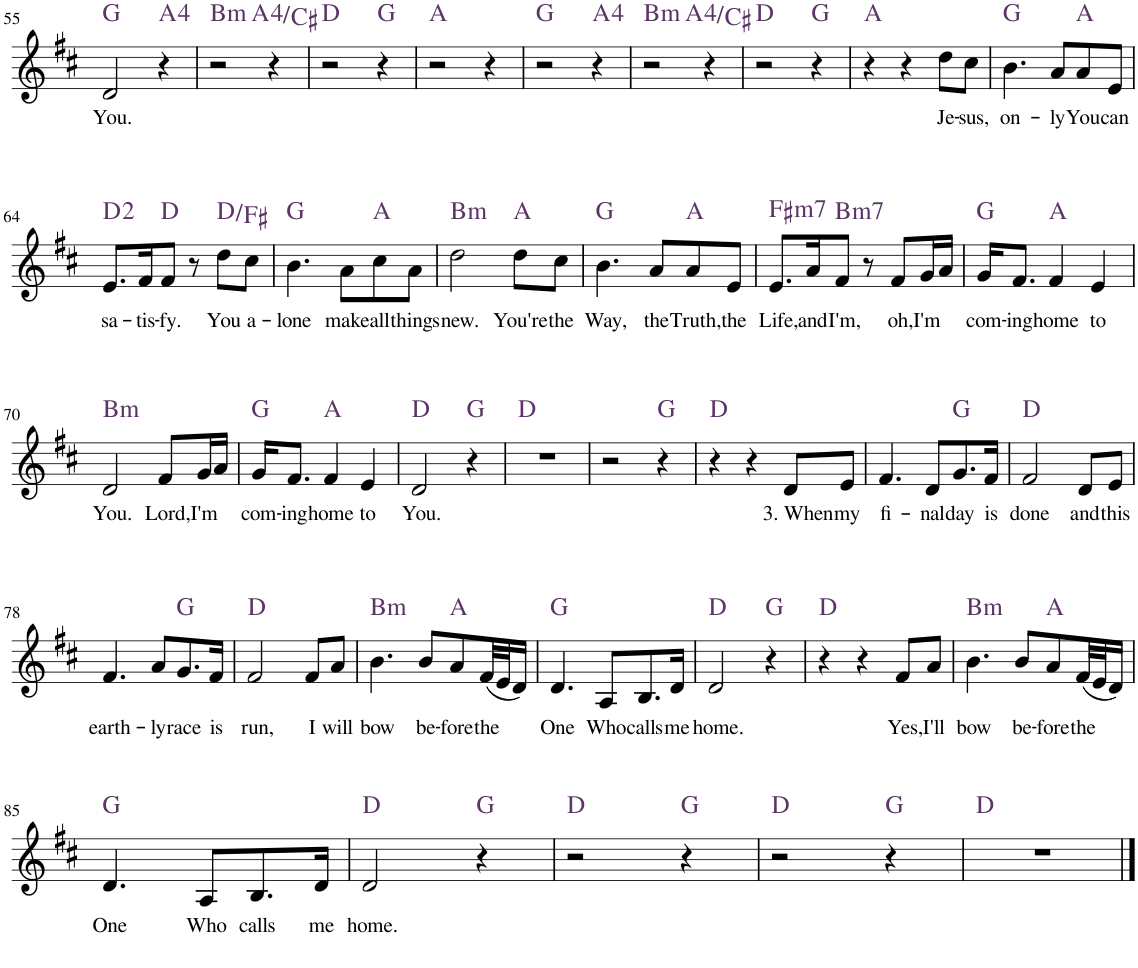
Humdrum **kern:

**kern	**text	**harte
*part1	*part1	*part1
*staff1	*staff1	*
*I"Piano	*	*
*I'Pno.	*	*
!!LO:PB:g=z
*clefG2	*	*
*k[f#c#]	*	*
*M6/8	*	*
=55	=55	=55
!	!LO:LY:b	!
2d/	You.	G:maj
4r	.	A:maj(4)
=56	=56	=56
!	!	!LO:H:kt=m
*^	*	*
2r	4.ryy	.	B:min
.	4.ryy	.	A:maj(4)/3
4r	.	.	.
*v	*v	*	*
=57	=57	=57
2r	.	D:maj
4r	.	G:maj
=58	=58	=58
2r	.	A:maj
4r	.	.
=59	=59	=59
2r	.	G:maj
4r	.	A:maj(4)
=60	=60	=60
!	!	!LO:H:kt=m
2r	.	B:min
4r	.	A:maj(4)/3
=61	=61	=61
2r	.	D:maj
4r	.	G:maj
=62	=62	=62
4r	.	A:maj
4r	.	.
!	!LO:LY:b	!
8dd\L	Je-	.
!	!LO:LY:b	!
8cc#\J	-sus,	.
=63	=63	=63
!	!LO:LY:b	!
4.b\	on-	G:maj
!	!LO:LY:b	!
8a/L	-ly	.
!	!LO:LY:b	!
8a/	You	A:maj
!	!LO:LY:b	!
8e/J	can	.
!!LO:LB:g=z
=64	=64	=64
!	!LO:LY:b	!
8.e/L	sa-	D:maj(2)
!	!LO:LY:b	!
16f#/K	-tis-	.
!	!LO:LY:b	!
8f#/J	-fy.	D:maj
8r	.	.
!	!LO:LY:b	!
8dd\L	You	D:maj/3
!	!LO:LY:b	!
8cc#\J	a-	.
=65	=65	=65
!	!LO:LY:b	!
4.b\	-lone	G:maj
!	!LO:LY:b	!
8a\L	make	.
!	!LO:LY:b	!
8cc#\	all	A:maj
!	!LO:LY:b	!
8a\J	things	.
=66	=66	=66
!	!LO:LY:b	!LO:H:kt=m
2dd\	new.	B:min
!	!LO:LY:b	!
8dd\L	You're	A:maj
!	!LO:LY:b	!
8cc#\J	the	.
=67	=67	=67
!	!LO:LY:b	!
4.b\	Way,	G:maj
!	!LO:LY:b	!
8a/L	the	.
!	!LO:LY:b	!
8a/	Truth,	A:maj
!	!LO:LY:b	!
8e/J	the	.
=68	=68	=68
!	!LO:LY:b	!LO:H:kt=m7
8.e/L	Life,	F#:min7
!	!LO:LY:b	!
16a/K	and	.
!	!LO:LY:b	!LO:H:kt=m7
8f#/J	I'm,	B:min7
8r	.	.
!	!LO:LY:b	!
8f#/L	oh,	.
!	!LO:LY:b	!
16g/L	I'm	.
16a/JJ	.	.
=69	=69	=69
!	!LO:LY:b	!
16g/KL	com-	G:maj
!	!LO:LY:b	!
8.f#/J	-ing	.
!	!LO:LY:b	!
4f#/	home	A:maj
!	!LO:LY:b	!
4e/	to	.
!!LO:LB:g=z
=70	=70	=70
!	!LO:LY:b	!LO:H:kt=m
2d/	You.	B:min
!	!LO:LY:b	!
8f#/L	Lord,	.
!	!LO:LY:b	!
16g/L	I'm	.
16a/JJ	.	.
=71	=71	=71
!	!LO:LY:b	!
16g/KL	com-	G:maj
!	!LO:LY:b	!
8.f#/J	-ing	.
!	!LO:LY:b	!
4f#/	home	A:maj
!	!LO:LY:b	!
4e/	to	.
=72	=72	=72
!	!LO:LY:b	!
2d/	You.	D:maj
4r	.	G:maj
=73	=73	=73
2.r	.	D:maj
=74	=74	=74
2r	.	.
4r	.	G:maj
=75	=75	=75
4r	.	D:maj
4r	.	.
!	!LO:LY:b	!
8d/L	3. When	.
!	!LO:LY:b	!
8e/J	my	.
=76	=76	=76
!	!LO:LY:b	!
4.f#/	fi-	.
!	!LO:LY:b	!
8d/L	-nal	.
!	!LO:LY:b	!
8.g/	day	G:maj
!	!LO:LY:b	!
16f#/Jk	is	.
=77	=77	=77
!	!LO:LY:b	!
2f#/	done	D:maj
!	!LO:LY:b	!
8d/L	and	.
!	!LO:LY:b	!
8e/J	this	.
!!LO:LB:g=z
=78	=78	=78
!	!LO:LY:b	!
4.f#/	earth-	.
!	!LO:LY:b	!
8a/L	-ly	.
!	!LO:LY:b	!
8.g/	race	G:maj
!	!LO:LY:b	!
16f#/Jk	is	.
=79	=79	=79
!	!LO:LY:b	!
2f#/	run,	D:maj
!	!LO:LY:b	!
8f#/L	I	.
!	!LO:LY:b	!
8a/J	will	.
=80	=80	=80
!	!LO:LY:b	!LO:H:kt=m
4.b\	bow	B:min
!	!LO:LY:b	!
8b/L	be-	.
!	!LO:LY:b	!
8a/	-fore	A:maj
!	!LO:LY:b	!
(32f#/LL	the	.
32e/J	.	.
16d/JJ)	.	.
=81	=81	=81
!	!LO:LY:b	!
4.d/	One	G:maj
!	!LO:LY:b	!
8A/L	Who	.
!	!LO:LY:b	!
8.B/	calls	.
!	!LO:LY:b	!
16d/Jk	me	.
=82	=82	=82
!	!LO:LY:b	!
2d/	home.	D:maj
4r	.	G:maj
=83	=83	=83
4r	.	D:maj
4r	.	.
!	!LO:LY:b	!
8f#/L	Yes,	.
!	!LO:LY:b	!
8a/J	I'll	.
=84	=84	=84
!	!LO:LY:b	!LO:H:kt=m
4.b\	bow	B:min
!	!LO:LY:b	!
8b/L	be-	.
!	!LO:LY:b	!
8a/	-fore	A:maj
!	!LO:LY:b	!
(32f#/LL	the	.
32e/J	.	.
16d/JJ)	.	.
!!LO:LB:g=z
=85	=85	=85
!	!LO:LY:b	!
4.d/	One	G:maj
!	!LO:LY:b	!
8A/L	Who	.
!	!LO:LY:b	!
8.B/	calls	.
!	!LO:LY:b	!
16d/Jk	me	.
=86	=86	=86
!	!LO:LY:b	!
2d/	home.	D:maj
4r	.	G:maj
=87	=87	=87
2r	.	D:maj
4r	.	G:maj
=88	=88	=88
2r	.	D:maj
4r	.	G:maj
=89	=89	=89
2.r	.	D:maj
==	==	==
*-	*-	*-
